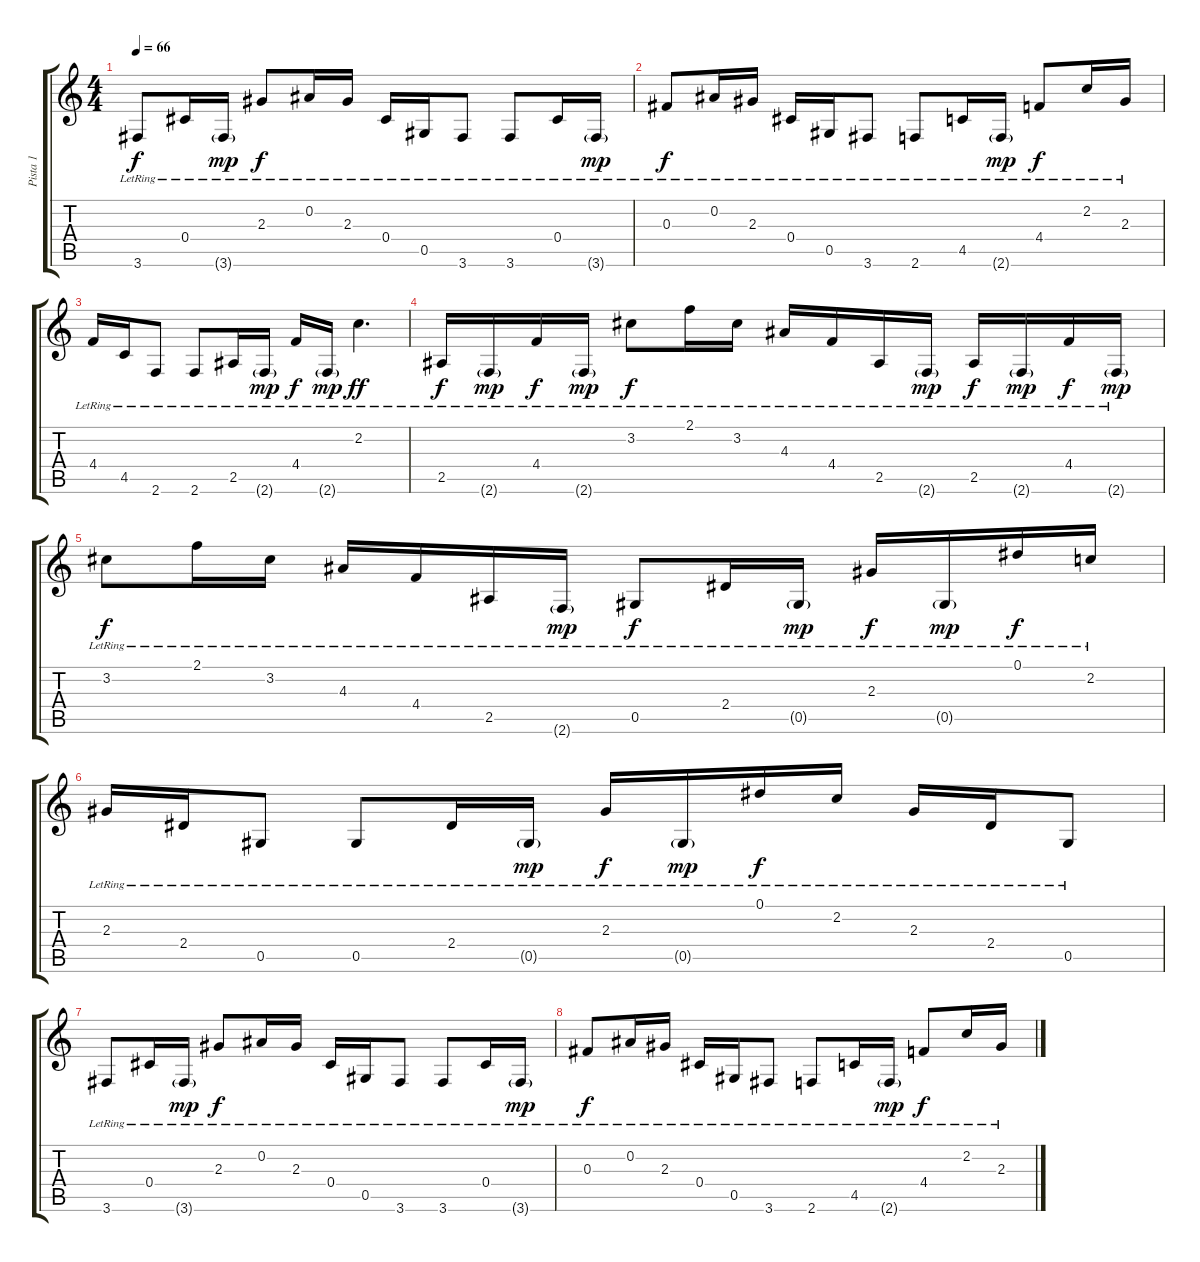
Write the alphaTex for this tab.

\track ("Pista 1" "Pista 1") {instrument electricguitarjazz}
\staff {score tabs}
\tuning (Eb4 Bb3 Gb3 Db3 Ab2 Eb2) {hide}
\ts (4 4)
\tempo 66
\clef g2
\ks c
3.6{lr}.8{dy f} 0.4{lr}.16 3.6{g lr}.16{dy mp} 2.3{lr}.8{dy f} 0.2{lr}.16 2.3{lr}.16 0.4{lr}.16 0.5{lr}.16 3.6{lr}.8 3.6{lr}.8 0.4{lr}.16 3.6{g lr}.16{dy mp} |
0.3{lr}.8{dy f} 0.2{lr}.16 2.3{lr}.16 0.4{lr}.16 0.5{lr}.16 3.6{lr}.8 2.6{lr}.8 4.5{lr}.16 2.6{g lr}.16{dy mp} 4.4{lr}.8{dy f} 2.2{lr}.16 2.3{lr}.16 |
4.4{lr}.16 4.5{lr}.16 2.6{lr}.8 2.6{lr}.8 2.5{lr}.16 2.6{g lr}.16{dy mp} 4.4{lr}.16{dy f} 2.6{g lr}.16{dy mp} 2.2{lr}.4{d dy ff} |
2.5{lr}.16{dy f} 2.6{g lr}.16{dy mp} 4.4{lr}.16{dy f} 2.6{g lr}.16{dy mp} 3.2{lr}.8{dy f} 2.1{lr}.16 3.2{lr}.16 4.3{lr}.16 4.4{lr}.16 2.5{lr}.16 2.6{g lr}.16{dy mp} 2.5{lr}.16{dy f} 2.6{g lr}.16{dy mp} 4.4{lr}.16{dy f} 2.6{g lr}.16{dy mp} |
3.2{lr}.8{dy f} 2.1{lr}.16 3.2{lr}.16 4.3{lr}.16 4.4{lr}.16 2.5{lr}.16 2.6{g lr}.16{dy mp} 0.5{lr}.8{dy f} 2.4{lr}.16 0.5{g lr}.16{dy mp} 2.3{lr}.16{dy f} 0.5{g lr}.16{dy mp} 0.1{lr}.16{dy f} 2.2{lr}.16 |
2.3{lr}.16 2.4{lr}.16 0.5{lr}.8 0.5{lr}.8 2.4{lr}.16 0.5{g lr}.16{dy mp} 2.3{lr}.16{dy f} 0.5{g lr}.16{dy mp} 0.1{lr}.16{dy f} 2.2{lr}.16 2.3{lr}.16 2.4{lr}.16 0.5{lr}.8 |
3.6{lr}.8 0.4{lr}.16 3.6{g lr}.16{dy mp} 2.3{lr}.8{dy f} 0.2{lr}.16 2.3{lr}.16 0.4{lr}.16 0.5{lr}.16 3.6{lr}.8 3.6{lr}.8 0.4{lr}.16 3.6{g lr}.16{dy mp} |
0.3{lr}.8{dy f} 0.2{lr}.16 2.3{lr}.16 0.4{lr}.16 0.5{lr}.16 3.6{lr}.8 2.6{lr}.8 4.5{lr}.16 2.6{g lr}.16{dy mp} 4.4{lr}.8{dy f} 2.2{lr}.16 2.3{lr}.16
